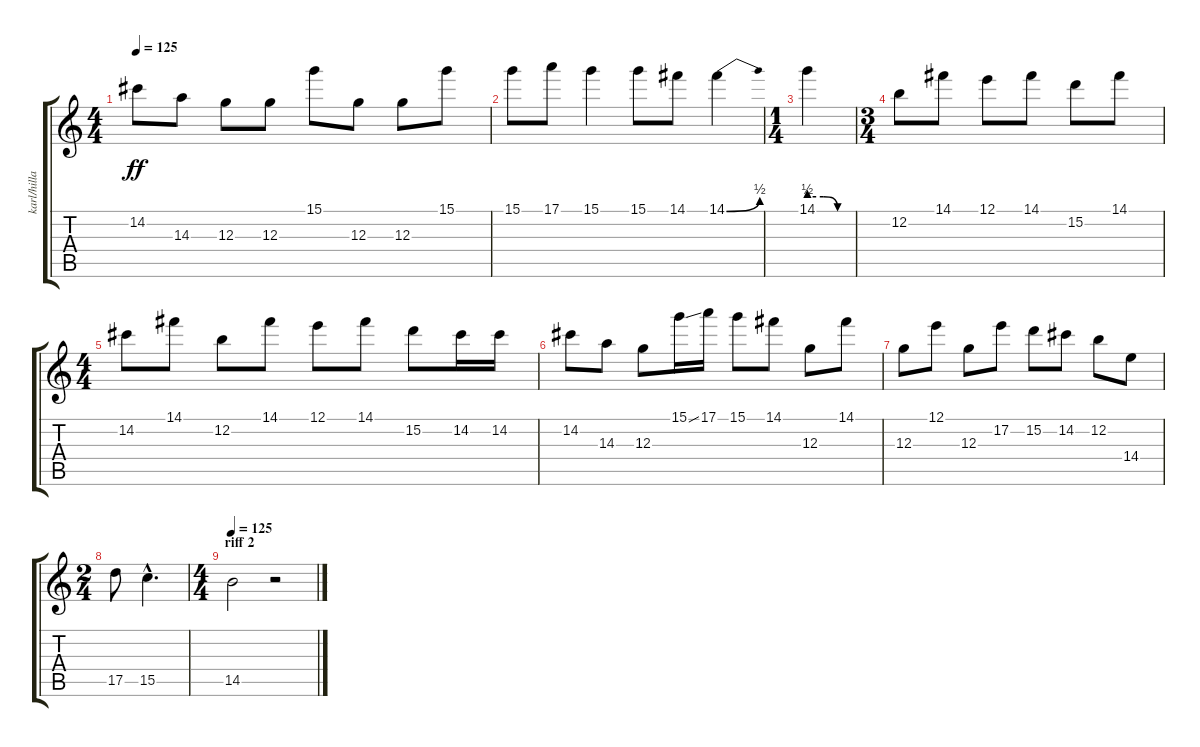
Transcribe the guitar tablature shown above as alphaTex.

\track ("karl/hillary" "karl/hilla") {instrument overdrivenguitar}
\staff {score tabs}
\tuning (E4 B3 G3 D3 A2 E2) {hide}
\ts (4 4)
\tempo 125
\clef g2
\ks c
14.2.8{dy ff} 14.3.8 12.3.8 12.3.8 15.1.8 12.3.8 12.3.8 15.1.8 |
15.1.8 17.1.8 15.1.4 15.1.8 14.1.8 14.1{be (bend 0 0 60 2)}.4 |
\ts (1 4)
14.1{be (custom 0 2 20 2 40 0 60 0)}.4 |
\ts (3 4)
12.2.8 14.1.8 12.1.8 14.1.8 15.2.8 14.1.8 |
\ts (4 4)
14.2.8 14.1.8 12.2.8 14.1.8 12.1.8 14.1.8 15.2.8 14.2.16 14.2.16 |
14.2.8 14.3.8 12.3.8 15.1{ss}.16 17.1.16 15.1.8 14.1.8 12.3.8 14.1.8 |
12.3.8 12.1.8 12.3.8 17.2.8 15.2.8 14.2.8 12.2.8 14.4.8 |
\ts (2 4)
17.5.8 15.5{hac}.4{d} |
\ts (4 4)
\section ("" "riff 2")
\tempo 125
14.5.2 r.2
